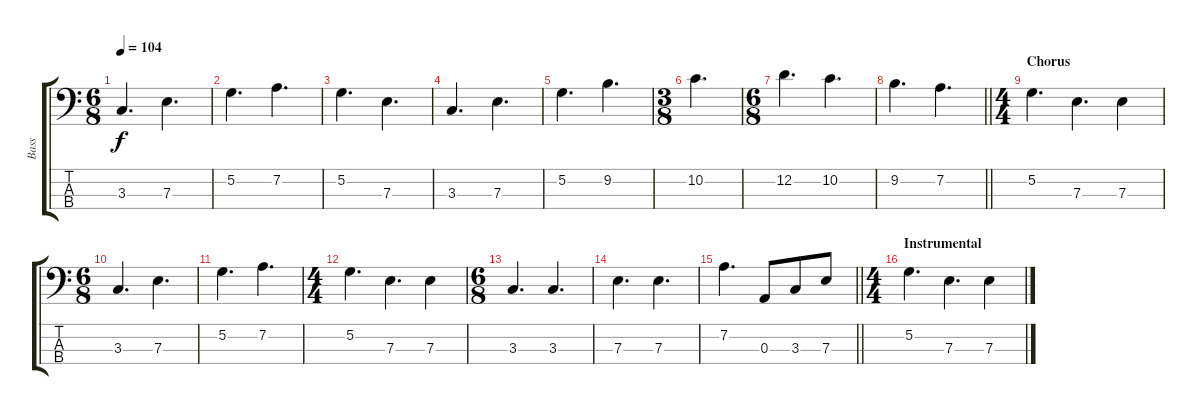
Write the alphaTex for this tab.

\track ("Bass" "Bass") {instrument electricbassfinger}
\staff {score tabs}
\tuning (G2 D2 A1 E1) {hide}
\ts (6 8)
\tempo 104
\clef f4
\ks c
3.3.4{d dy f} 7.3.4{d} |
5.2.4{d} 7.2.4{d} |
5.2.4{d} 7.3.4{d} |
3.3.4{d} 7.3.4{d} |
5.2.4{d} 9.2.4{d} |
\ts (3 8)
10.2.4{d} |
\ts (6 8)
12.2.4{d} 10.2.4{d} |
\barLineRight lightlight
9.2.4{d} 7.2.4{d} |
\ts (4 4)
\section ("" "Chorus")
5.2.4{d} 7.3.4{d} 7.3.4 |
\ts (6 8)
3.3.4{d} 7.3.4{d} |
5.2.4{d} 7.2.4{d} |
\ts (4 4)
5.2.4{d} 7.3.4{d} 7.3.4 |
\ts (6 8)
3.3.4{d} 3.3.4{d} |
7.3.4{d} 7.3.4{d} |
\barLineRight lightlight
7.2.4{d} 0.3.8 3.3.8 7.3.8 |
\ts (4 4)
\section ("" "Instrumental")
5.2.4{d} 7.3.4{d} 7.3.4
